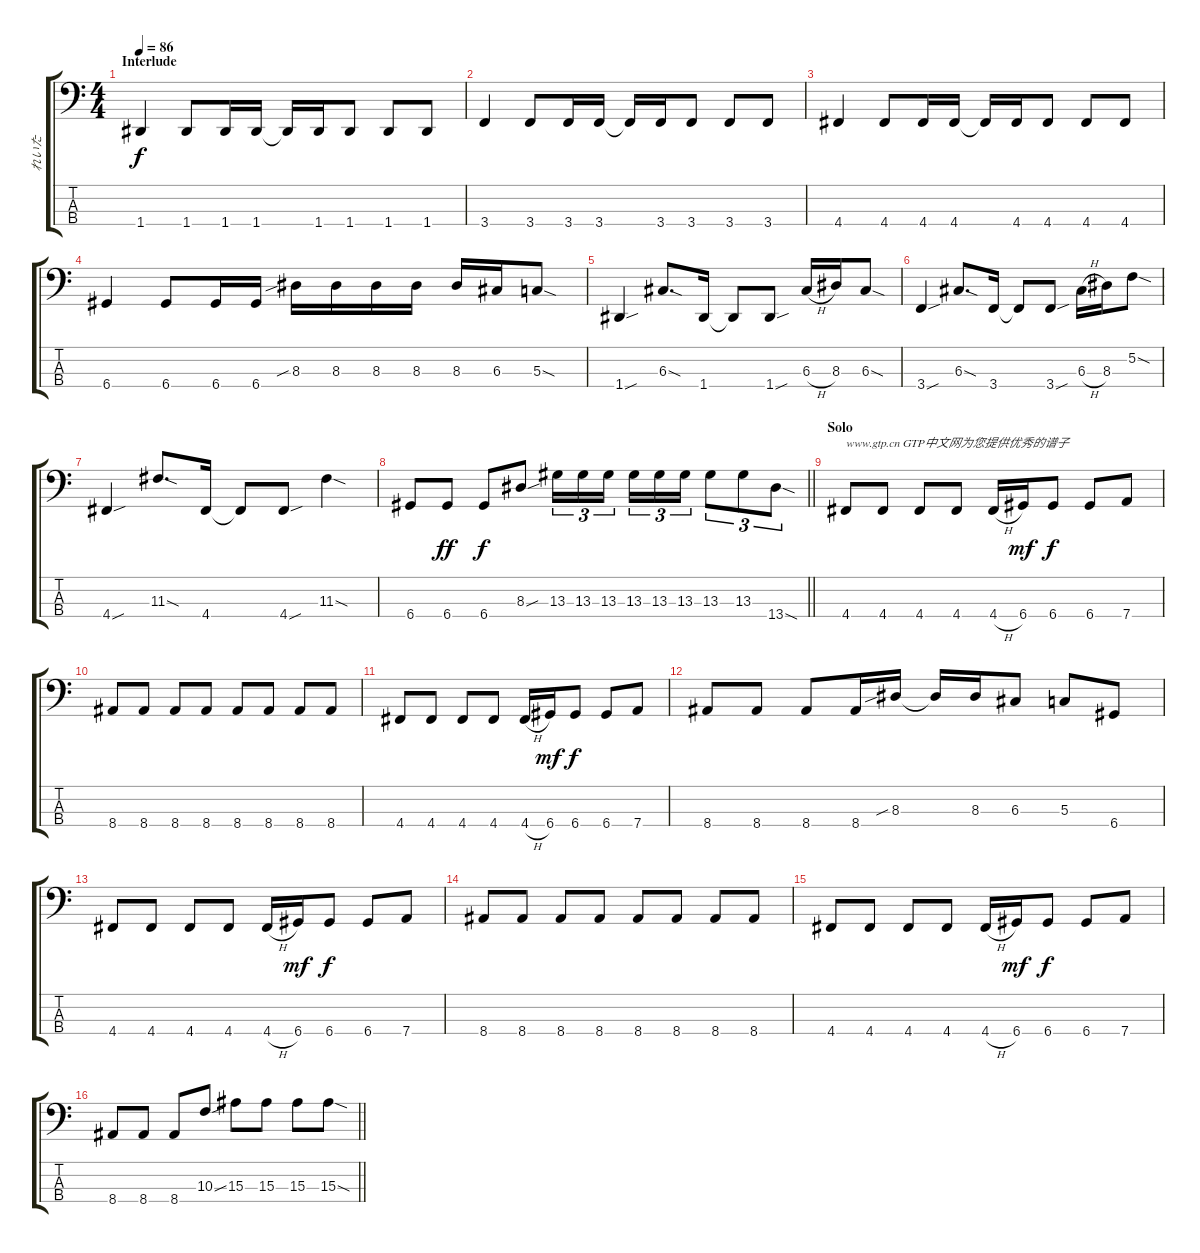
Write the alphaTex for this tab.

\track ("れいた" "れいた") {instrument electricbasspick}
\staff {score tabs}
\tuning (F2 C2 G1 D1) {hide}
\ts (4 4)
\section ("" "Interlude")
\tempo 86
\clef f4
\ks c
1.4.4{dy f} 1.4.8 1.4.16 1.4.16 1.4{t}.16 1.4.16 1.4.8 1.4.8 1.4.8 |
3.4.4 3.4.8 3.4.16 3.4.16 3.4{t}.16 3.4.16 3.4.8 3.4.8 3.4.8 |
4.4.4 4.4.8 4.4.16 4.4.16 4.4{t}.16 4.4.16 4.4.8 4.4.8 4.4.8 |
6.4.4 6.4.8 6.4.16 6.4.16 8.3{sib}.16 8.3.16 8.3.16 8.3.16 8.3.16 6.3.16 5.3{sod}.8 |
1.4{sou}.4 6.3{sod}.8{d} 1.4.16 1.4{t}.8 1.4{sou}.8 6.3{h}.16 8.3.16 6.3{sod}.8 |
3.4{sou}.4 6.3{sod}.8{d} 3.4.16 3.4{t}.8 3.4{sou}.8 6.3{h}.16 8.3.16 5.2{sod}.8 |
4.4{sou}.4 11.3{sod}.8{d} 4.4.16 4.4{t}.8 4.4{sou}.8 11.3{sod}.4 |
\barLineRight lightlight
6.4.8 6.4.8{dy ff} 6.4.8{dy f} 8.3{sou}.8 13.3.16{tu (3 2)} 13.3.16{tu (3 2)} 13.3.16{tu (3 2) beam splitsecondary} 13.3.16{tu (3 2)} 13.3.16{tu (3 2)} 13.3.16{tu (3 2)} 13.3.8{tu (3 2)} 13.3.8{tu (3 2)} 13.4{sod}.8{tu (3 2)} |
\section ("" "Solo")
4.4.8{txt "www.gtp.cn GTP中文网为您提供优秀的谱子"} 4.4.8 4.4.8 4.4.8 4.4{h}.16 6.4.16{dy mf} 6.4.8{dy f} 6.4.8 7.4.8 |
8.4.8 8.4.8 8.4.8 8.4.8 8.4.8 8.4.8 8.4.8 8.4.8 |
4.4.8 4.4.8 4.4.8 4.4.8 4.4{h}.16 6.4.16{dy mf} 6.4.8{dy f} 6.4.8 7.4.8 |
8.4.8 8.4.8 8.4.8 8.4.16 8.3{sib}.16 8.3{t}.16 8.3.16 6.3.8 5.3.8 6.4.8 |
4.4.8 4.4.8 4.4.8 4.4.8 4.4{h}.16 6.4.16{dy mf} 6.4.8{dy f} 6.4.8 7.4.8 |
8.4.8 8.4.8 8.4.8 8.4.8 8.4.8 8.4.8 8.4.8 8.4.8 |
4.4.8 4.4.8 4.4.8 4.4.8 4.4{h}.16 6.4.16{dy mf} 6.4.8{dy f} 6.4.8 7.4.8 |
\barLineRight lightlight
8.4.8 8.4.8 8.4.8 10.3{sou}.8 15.3.8 15.3.8 15.3.8 15.3{sod}.8
